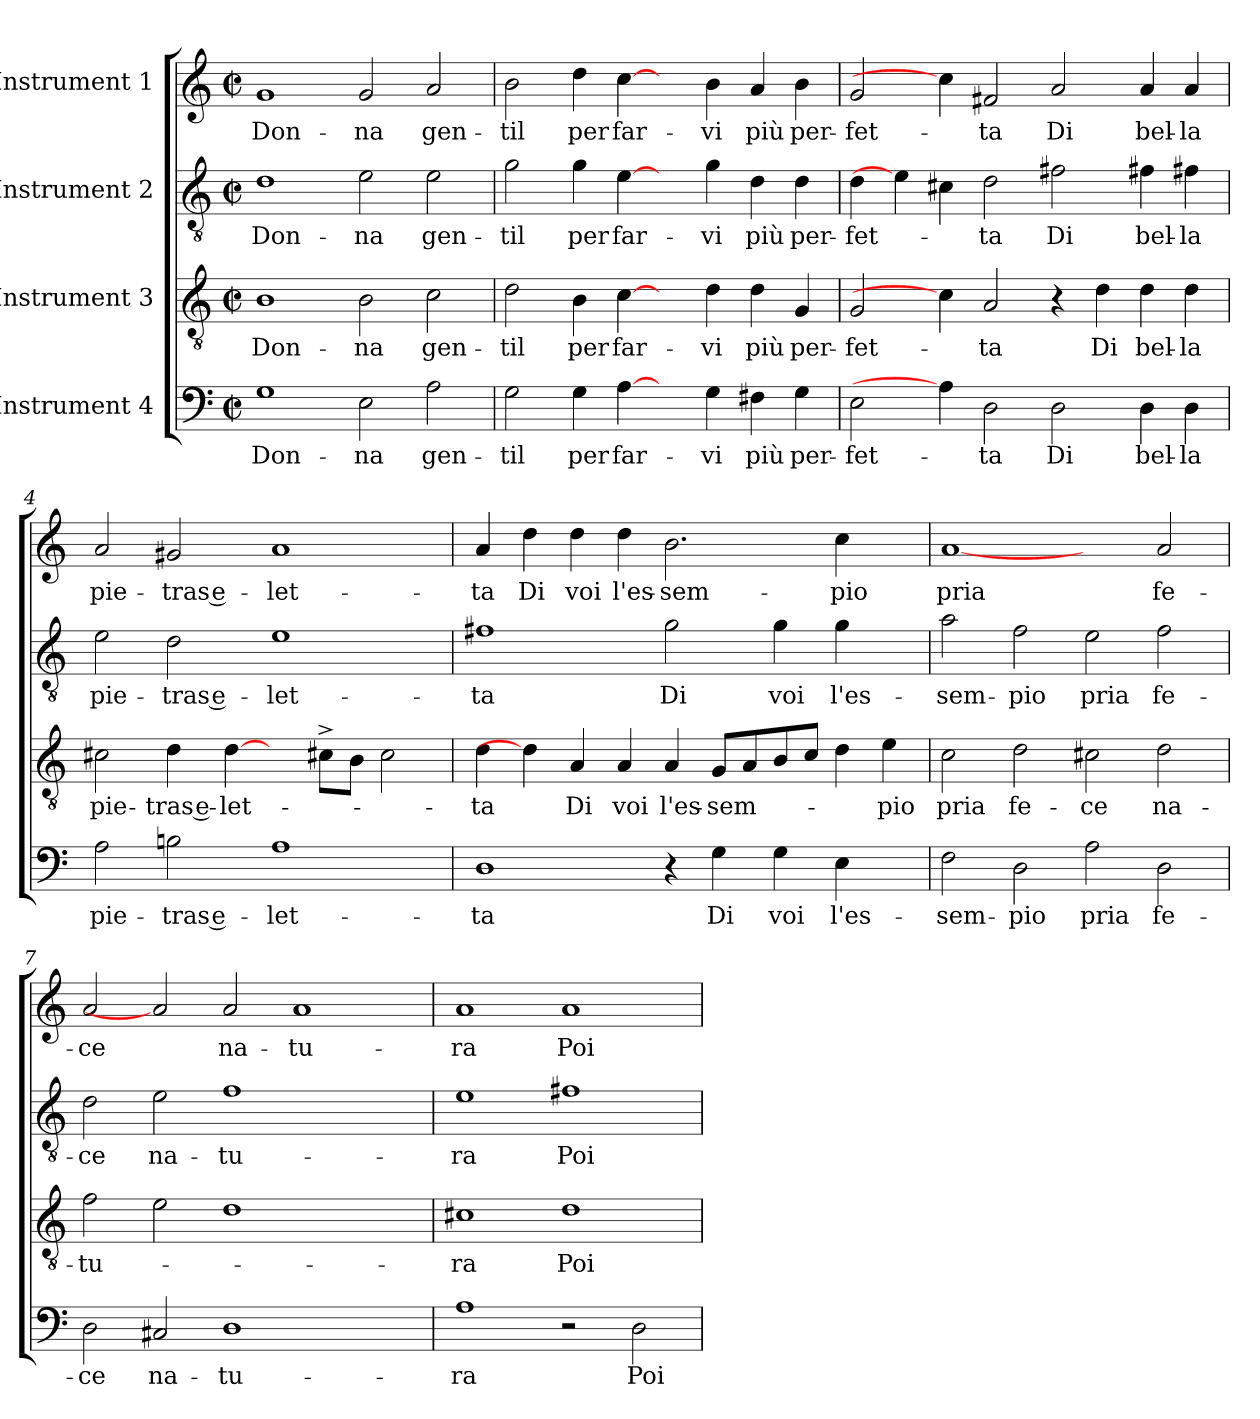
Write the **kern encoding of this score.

**kern	**text	**kern	**text	**kern	**text	**kern	**text
*part4	*part4	*part3	*part3	*part2	*part2	*part1	*part1
*staff4	*staff4	*staff3	*staff3	*staff2	*staff2	*staff1	*staff1
*I"Instrument 4	*	*I"Instrument 3	*	*I"Instrument 2	*	*I"Instrument 1	*
!!LO:PB:g=z
*stria5	*	*stria5	*	*stria5	*	*stria5	*
*clefF4	*	*clefGv2	*	*clefGv2	*	*clefG2	*
*M2/2	*	*M2/2	*	*M2/2	*	*M2/2	*
*met(c|)	*	*met(c|)	*	*met(c|)	*	*met(c|)	*
=1	=1	=1	=1	=1	=1	=1	=1
!	!LO:LY:b:cj	!	!LO:LY:b:cj	!	!LO:LY:b:cj	!	!LO:LY:b:cj
1G	Don-	1B	Don-	1d	Don-	1g	Don-
!	!LO:LY:b:cj	!	!LO:LY:b:cj	!	!LO:LY:b:cj	!	!LO:LY:b:cj
2E\	-na	2B\	-na	2e\	-na	2g/	-na
!	!LO:LY:b:cj	!	!LO:LY:b:cj	!	!LO:LY:b:cj	!	!LO:LY:b:cj
2A\	gen-	2c\	gen-	2e\	gen-	2a/	gen-
=2	=2	=2	=2	=2	=2	=2	=2
!	!LO:LY:b:cj	!	!LO:LY:b:cj	!	!LO:LY:b:cj	!	!LO:LY:b:cj
2G\	-til	2d\	-til	2g\	-til	2b\	-til
!	!LO:LY:b:cj	!	!LO:LY:b:cj	!	!LO:LY:b:cj	!	!LO:LY:b:cj
4G\	per	4B\	per	4g\	per	4dd\	per
!	!LO:LY:b:cj	!	!LO:LY:b:cj	!	!LO:LY:b:cj	!	!LO:LY:b:cj
[4A\	far-	[4c\	far-	[4e\	far-	[4cc\	far-
4ryy	.	4ryy	.	4ryy	.	4ryy	.
!	!LO:LY:b:cj	!	!LO:LY:b:cj	!	!LO:LY:b:cj	!	!LO:LY:b:cj
4G\	-vi	4d\	-vi	4g\	-vi	4b\	-vi
!	!LO:LY:b:cj	!	!LO:LY:b:cj	!	!LO:LY:b:cj	!	!LO:LY:b:cj
4F#X\	più	4d\	più	4d\	più	4a/	più
!	!LO:LY:b:cj	!	!LO:LY:b:cj	!	!LO:LY:b:cj	!	!LO:LY:b:cj
4G\	per-	4G/	per-	4d\	per-	4b\	per-
=3	=3	=3	=3	=3	=3	=3	=3
!	!LO:LY:b:cj	!	!LO:LY:b:cj	!	!LO:LY:b:cj	!	!LO:LY:b:cj
2E\	-fet-	2G/	-fet-	4d\	-fet-	2g/	-fet-
.	.	.	.	4e\]	.	.	.
4A\]	.	4c\]	.	4c#X\	.	4cc\]	.
!	!LO:LY:b:cj	!	!LO:LY:b:cj	!	!LO:LY:b:cj	!	!LO:LY:b:cj
2D\	-ta	2A/	-ta	2d\	-ta	2f#X/	-ta
!	!LO:LY:b:cj	!	!	!	!LO:LY:b:cj	!	!LO:LY:b:cj
2D\	Di	4r	.	2f#X\	Di	2a/	Di
!	!	!	!LO:LY:b:cj	!	!	!	!
.	.	4d\	Di	.	.	.	.
!	!LO:LY:b	!	!LO:LY:b	!	!LO:LY:b	!	!LO:LY:b
4D\	bel-	4d\	bel-	4f#X\	bel-	4a/	bel-
!	!LO:LY:b:rj	!	!LO:LY:b:rj	!	!LO:LY:b:rj	!	!LO:LY:b:rj
4D\	-la	4d\	-la	4f#X\	-la	4a/	-la
=4	=4	=4	=4	=4	=4	=4	=4
!	!LO:LY:b:cj	!	!LO:LY:b:cj	!	!LO:LY:b:cj	!	!LO:LY:b:cj
2A\	pie-	2c#X\	pie-	2e\	pie-	2a/	pie-
!	!LO:LY:b:rj	!	!LO:LY:b:rj	!	!LO:LY:b:rj	!	!LO:LY:b:rj
2Bn\	-tras e-	4d\	-tras e-	2d\	-tras e-	2g#X/	-tras e-
!	!	!	!LO:LY:b:rj	!	!	!	!
.	.	[4d\	-let-	.	.	.	.
!	!LO:LY:b:cj	!	!	!	!LO:LY:b:cj	!	!LO:LY:b:cj
1A	-let-	4ryy	.	1e	-let-	1a	-let-
.	.	8c#X^<\L	.	.	.	.	.
.	.	8B\J	.	.	.	.	.
.	.	2c#\	.	.	.	.	.
!!LO:LB:g=z
=5	=5	=5	=5	=5	=5	=5	=5
!	!LO:LY:b:cj	!	!LO:LY:b:cj	!	!LO:LY:b:cj	!	!LO:LY:b:cj
1D	-ta	4d\	-ta	1f#X	-ta	4a/	-ta
!	!	!	!	!	!	!	!LO:LY:b:cj
.	.	4d\]	.	.	.	4dd\	Di
!	!	!	!LO:LY:b:cj	!	!	!	!LO:LY:b:cj
.	.	4A/	Di	.	.	4dd\	voi
!	!	!	!LO:LY:b:cj	!	!	!	!LO:LY:b
.	.	4A/	voi	.	.	4dd\	l'es-
!	!	!	!LO:LY:b:cj	!	!LO:LY:b:cj	!	!LO:LY:b:rj
4r	.	4A/	l'es-	2g\	Di	2.b\	-sem-
!	!LO:LY:b:cj	!	!LO:LY:b	!	!	!	!
4G\	Di	8G/L	-sem-	.	.	.	.
.	.	8A/	.	.	.	.	.
!	!LO:LY:b:cj	!	!	!	!LO:LY:b:cj	!	!
4G\	voi	8B/	.	4g\	voi	.	.
.	.	8c/J	.	.	.	.	.
!	!LO:LY:b:cj	!	!	!	!LO:LY:b:cj	!	!LO:LY:b:cj
4E\	l'es-	4d\	.	4g\	l'es-	4cc\	-pio
!	!	!	!LO:LY:b:cj	!	!	!	!
4ryy	.	4e\	-pio	4ryy	.	4ryy	.
=6	=6	=6	=6	=6	=6	=6	=6
!	!LO:LY:b:cj	!	!LO:LY:b:cj	!	!LO:LY:b:cj	!	!LO:LY:b:cj
2F\	-sem-	2c\	pria	2a\	-sem-	[1a	pria
!	!LO:LY:b:cj	!	!LO:LY:b:cj	!	!LO:LY:b:cj	!	!
2D\	-pio	2d\	fe-	2f\	-pio	.	.
!	!LO:LY:b:cj	!	!LO:LY:b:cj	!	!LO:LY:b:cj	!	!
2A\	pria	2c#X\	-ce	2e\	pria	2ryy	.
!	!LO:LY:b:cj	!	!LO:LY:b:cj	!	!LO:LY:b:cj	!	!LO:LY:b:cj
2D\	fe-	2d\	na-	2f\	fe-	2a/	fe-
=7	=7	=7	=7	=7	=7	=7	=7
!	!LO:LY:b:cj	!	!LO:LY:b:cj	!	!LO:LY:b:cj	!	!LO:LY:b:cj
2D\	-ce	2f\	-tu-	2d\	-ce	2a/	-ce
!	!LO:LY:b:cj	!	!	!	!LO:LY:b:cj	!	!
2C#X/	na-	2e\	.	2e\	na-	2a]	.
!	!LO:LY:b:cj	!	!	!	!LO:LY:b:cj	!	!LO:LY:b:cj
1D	-tu-	1d	.	1f	-tu-	2a/	na-
!	!	!	!	!	!	!	!LO:LY:b:cj
.	.	.	.	.	.	1a	-tu-
2ryy	.	2ryy	.	2ryy	.	.	.
=8	=8	=8	=8	=8	=8	=8	=8
!	!LO:LY:b:cj	!	!LO:LY:b:cj	!	!LO:LY:b:cj	!	!LO:LY:b:cj
1A	-ra	1c#X	-ra	1e	-ra	1a	-ra
!	!	!	!LO:LY:b:cj	!	!LO:LY:b:cj	!	!LO:LY:b:cj
2r	.	1d	Poi	1f#X	Poi	1a	Poi
!	!LO:LY:b:cj	!	!	!	!	!	!
2D\	Poi	.	.	.	.	.	.
=	=	=	=	=	=	=	=
*-	*-	*-	*-	*-	*-	*-	*-
